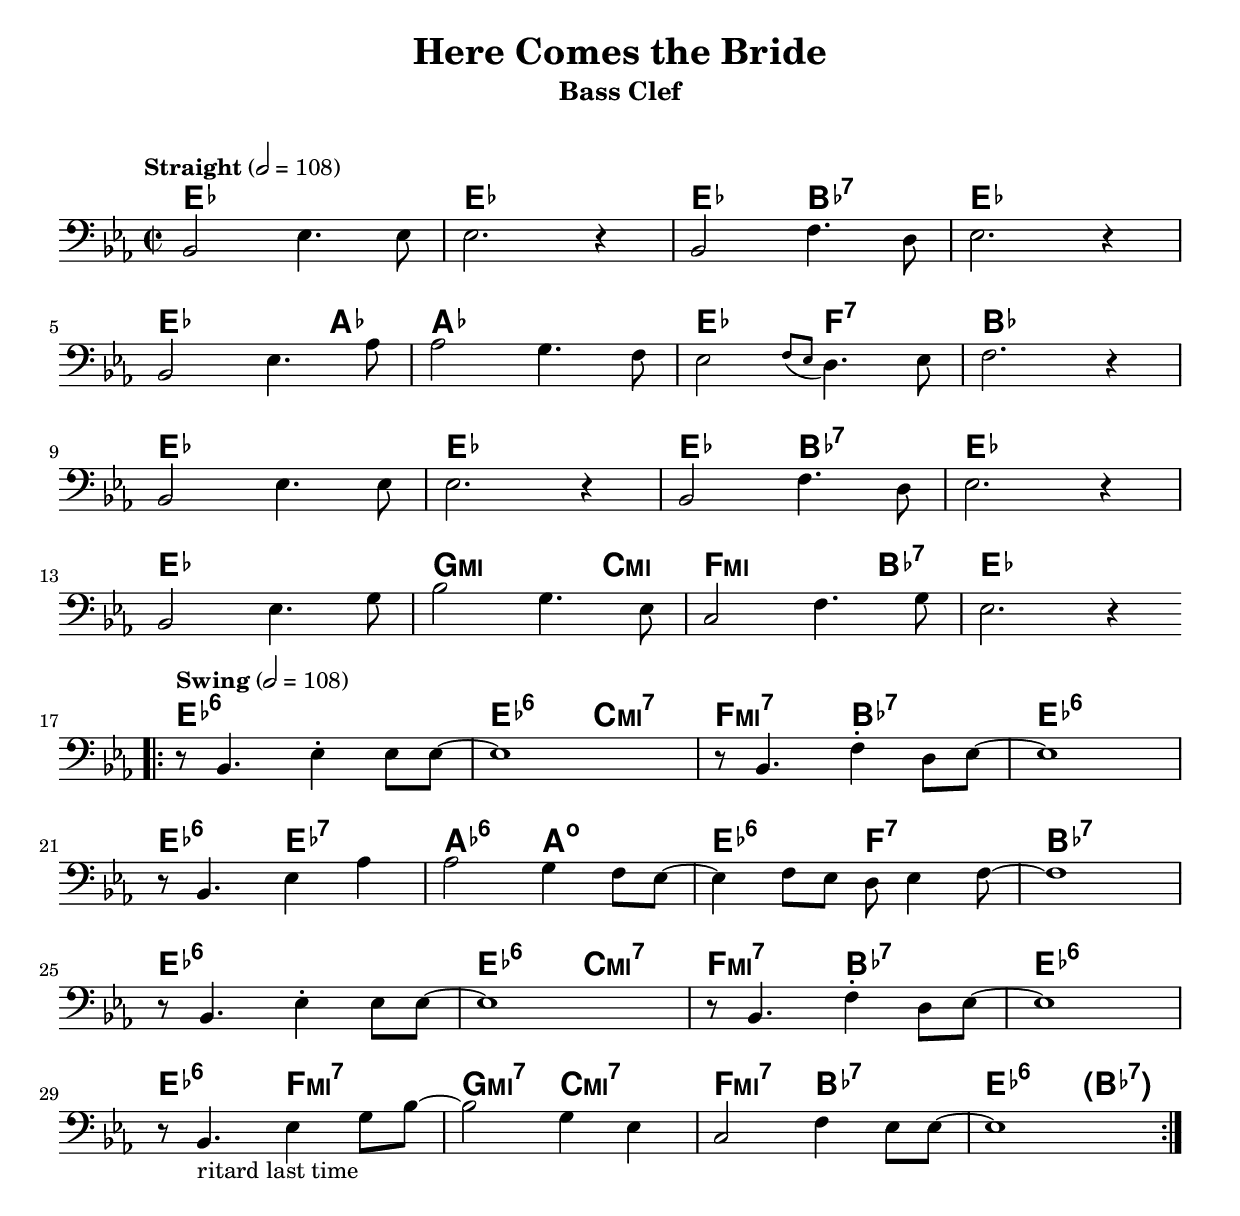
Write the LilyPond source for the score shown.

\version "2.24.0"

\include "english.ly"

instrument = "Bass Clef"
whatKey = ef,,
whatClef = "bass"

%% -*- Mode: LilyPond -*-

\include "lead-sheets.ily"

\header {
  title = "Here Comes the Bride"
  subtitle = \instrument
}

refrainLyrics = \lyricmode {
}

refrainChords = \chordmode {
  bf1 bf1 bf2 f2:7 bf1
  bf2. ef4 ef1 bf2 c2:7 f1
  bf1 bf1 bf2 f2:7 bf1
  bf1 d2.:m g4:m c2.:m f4:7 bf1
  
  bf1:6 bf2:6 g2:m7 c2:m7 f2:7 bf1:6 bf2:6 bf2:7 ef2:6 e2:dim7 bf2:6 c2:7 f1:7
  bf1:6 bf2:6 g2:m7 c2:m7 f2:7 bf1:6 bf2:6 c2:m7 d2:m7 g2:m7 c2:m7 f2:7 bf2:6
  \chordInsideParens{ f2:7 }
}

refrainKey = bf

refrainMelody = \relative f'' {
  \time 2/2
  \key \refrainKey \major
  \clef \whatClef
  \tempo "Straight" 2 = 108
  
  
  f2 bf4. bf8 | bf2. r4 | f2 c'4. a8 | bf2. r4 |
  \break
  f2 bf4. ef8 | ef2 d4. c8 | bf2 \grace { c8( bf8 } a4.) bf8 | c2. r4 |
  \break
  f,2 bf4. bf8 | bf2. r4 | f2 c'4. a8 | bf2. r4 |
  \break
  f2 bf4. d8 | f2 d4. bf8 | g2 c4. d8 | bf2. r4 |

  \break

  \tempo "Swing" 2 = 108
  
  \bar ".|:"
  \repeat volta 2 {
  r8 f4. bf4-. bf8 bf8~ | bf1 | r8 f4. c'4-. a8 bf8~ | bf1 |
  \break
  r8 f4. bf4 ef4 | ef2 d4 c8 bf8~ | bf4 c8 bf8 a8 bf4 c8~ | c1 |
  \break
  r8 f,4. bf4-. bf8 bf8~ | bf1 | r8 f4. c'4-. a8 bf8~ | bf1 |
  \break
  
  r8 f4.-"ritard last time" bf4 d8 f8~ | f2 d4 bf4 | g2 c4 bf8 bf8~ |
  bf1 |
  }

}

\include "paper.ily"

\markup {
  % Leave a gap after the header
  \vspace #1
}

\include "refrain.ily"

